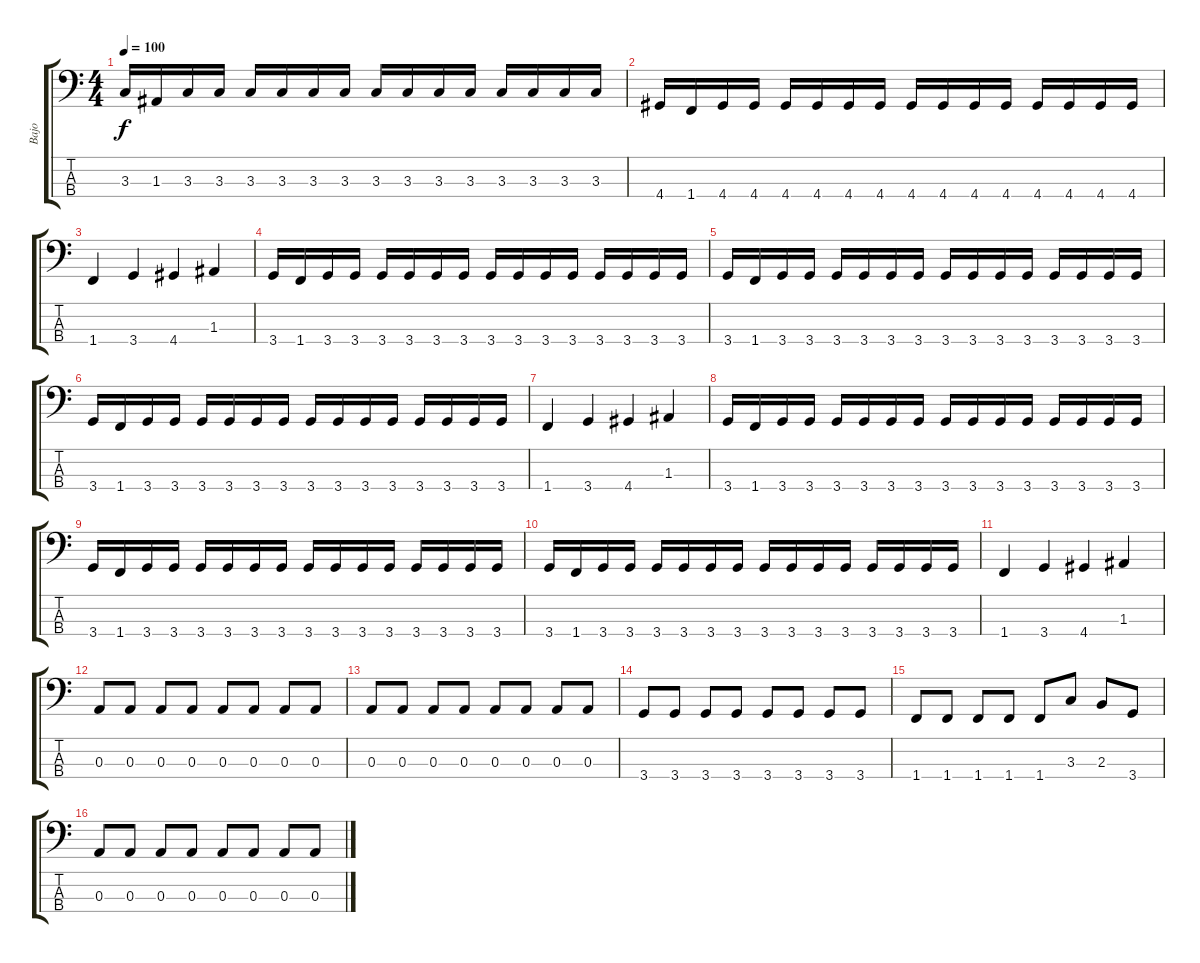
\track ("Bajo" "Bajo") {instrument electricbassfinger}
\staff {score tabs}
\tuning (G2 D2 A1 E1) {hide}
\ts (4 4)
\tempo 100
\clef f4
\ks c
3.3.16{dy f} 1.3.16 3.3.16 3.3.16 3.3.16 3.3.16 3.3.16 3.3.16 3.3.16 3.3.16 3.3.16 3.3.16 3.3.16 3.3.16 3.3.16 3.3.16 |
4.4.16 1.4.16 4.4.16 4.4.16 4.4.16 4.4.16 4.4.16 4.4.16 4.4.16 4.4.16 4.4.16 4.4.16 4.4.16 4.4.16 4.4.16 4.4.16 |
1.4.4 3.4.4 4.4.4 1.3.4 |
3.4.16 1.4.16 3.4.16 3.4.16 3.4.16 3.4.16 3.4.16 3.4.16 3.4.16 3.4.16 3.4.16 3.4.16 3.4.16 3.4.16 3.4.16 3.4.16 |
3.4.16 1.4.16 3.4.16 3.4.16 3.4.16 3.4.16 3.4.16 3.4.16 3.4.16 3.4.16 3.4.16 3.4.16 3.4.16 3.4.16 3.4.16 3.4.16 |
3.4.16 1.4.16 3.4.16 3.4.16 3.4.16 3.4.16 3.4.16 3.4.16 3.4.16 3.4.16 3.4.16 3.4.16 3.4.16 3.4.16 3.4.16 3.4.16 |
1.4.4 3.4.4 4.4.4 1.3.4 |
3.4.16 1.4.16 3.4.16 3.4.16 3.4.16 3.4.16 3.4.16 3.4.16 3.4.16 3.4.16 3.4.16 3.4.16 3.4.16 3.4.16 3.4.16 3.4.16 |
3.4.16 1.4.16 3.4.16 3.4.16 3.4.16 3.4.16 3.4.16 3.4.16 3.4.16 3.4.16 3.4.16 3.4.16 3.4.16 3.4.16 3.4.16 3.4.16 |
3.4.16 1.4.16 3.4.16 3.4.16 3.4.16 3.4.16 3.4.16 3.4.16 3.4.16 3.4.16 3.4.16 3.4.16 3.4.16 3.4.16 3.4.16 3.4.16 |
1.4.4 3.4.4 4.4.4 1.3.4 |
0.3.8 0.3.8 0.3.8 0.3.8 0.3.8 0.3.8 0.3.8 0.3.8 |
0.3.8 0.3.8 0.3.8 0.3.8 0.3.8 0.3.8 0.3.8 0.3.8 |
3.4.8 3.4.8 3.4.8 3.4.8 3.4.8 3.4.8 3.4.8 3.4.8 |
1.4.8 1.4.8 1.4.8 1.4.8 1.4.8 3.3.8 2.3.8 3.4.8 |
0.3.8 0.3.8 0.3.8 0.3.8 0.3.8 0.3.8 0.3.8 0.3.8
